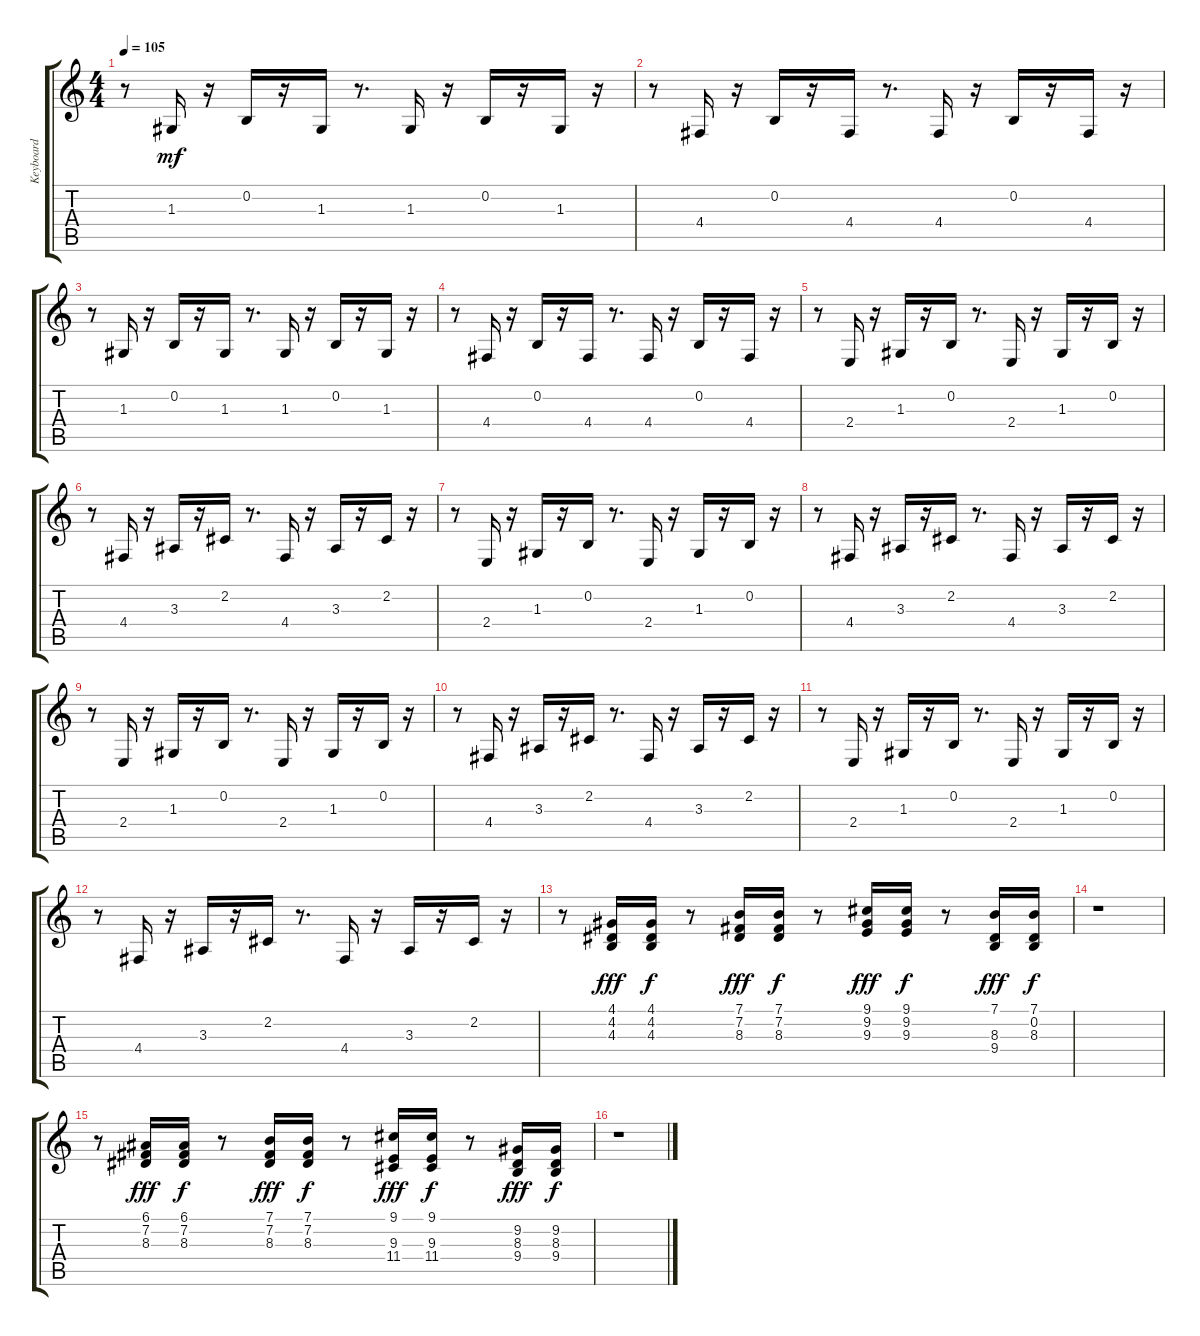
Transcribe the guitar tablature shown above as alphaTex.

\track ("Keyboard" "Keyboard") {instrument pad1newage}
\staff {score tabs}
\tuning (E4 B3 G3 D3 A2 E2) {hide}
\ts (4 4)
\tempo 105
\clef g2
\ks c
r.8{dy mf} 1.3.16 r.16 0.2.16 r.16 1.3.16 r.8{d} 1.3.16 r.16 0.2.16 r.16 1.3.16 r.16 |
r.8 4.4.16 r.16 0.2.16 r.16 4.4.16 r.8{d} 4.4.16 r.16 0.2.16 r.16 4.4.16 r.16 |
r.8 1.3.16 r.16 0.2.16 r.16 1.3.16 r.8{d} 1.3.16 r.16 0.2.16 r.16 1.3.16 r.16 |
r.8 4.4.16 r.16 0.2.16 r.16 4.4.16 r.8{d} 4.4.16 r.16 0.2.16 r.16 4.4.16 r.16 |
r.8 2.4.16 r.16 1.3.16 r.16 0.2.16 r.8{d} 2.4.16 r.16 1.3.16 r.16 0.2.16 r.16 |
r.8 4.4.16 r.16 3.3.16 r.16 2.2.16 r.8{d} 4.4.16 r.16 3.3.16 r.16 2.2.16 r.16 |
r.8 2.4.16 r.16 1.3.16 r.16 0.2.16 r.8{d} 2.4.16 r.16 1.3.16 r.16 0.2.16 r.16 |
r.8 4.4.16 r.16 3.3.16 r.16 2.2.16 r.8{d} 4.4.16 r.16 3.3.16 r.16 2.2.16 r.16 |
r.8 2.4.16 r.16 1.3.16 r.16 0.2.16 r.8{d} 2.4.16 r.16 1.3.16 r.16 0.2.16 r.16 |
r.8 4.4.16 r.16 3.3.16 r.16 2.2.16 r.8{d} 4.4.16 r.16 3.3.16 r.16 2.2.16 r.16 |
r.8 2.4.16 r.16 1.3.16 r.16 0.2.16 r.8{d} 2.4.16 r.16 1.3.16 r.16 0.2.16 r.16 |
r.8 4.4.16 r.16 3.3.16 r.16 2.2.16 r.8{d} 4.4.16 r.16 3.3.16 r.16 2.2.16 r.16 |
r.8 (4.1 4.2 4.3).16{dy fff} (4.1 4.2 4.3).16{dy f} r.8 (7.1 7.2 8.3).16{dy fff} (7.1 7.2 8.3).16{dy f} r.8 (9.1 9.2 9.3).16{dy fff} (9.1 9.2 9.3).16{dy f} r.8 (7.1 8.3 9.4).16{dy fff} (7.1 0.2 8.3).16{dy f} |
r.1 |
r.8 (6.1 7.2 8.3).16{dy fff} (6.1 7.2 8.3).16{dy f} r.8 (7.1 7.2 8.3).16{dy fff} (7.1 7.2 8.3).16{dy f} r.8 (9.1 9.3 11.4).16{dy fff} (9.1 9.3 11.4).16{dy f} r.8 (9.2 8.3 9.4).16{dy fff} (9.2 8.3 9.4).16{dy f} |
r.1
